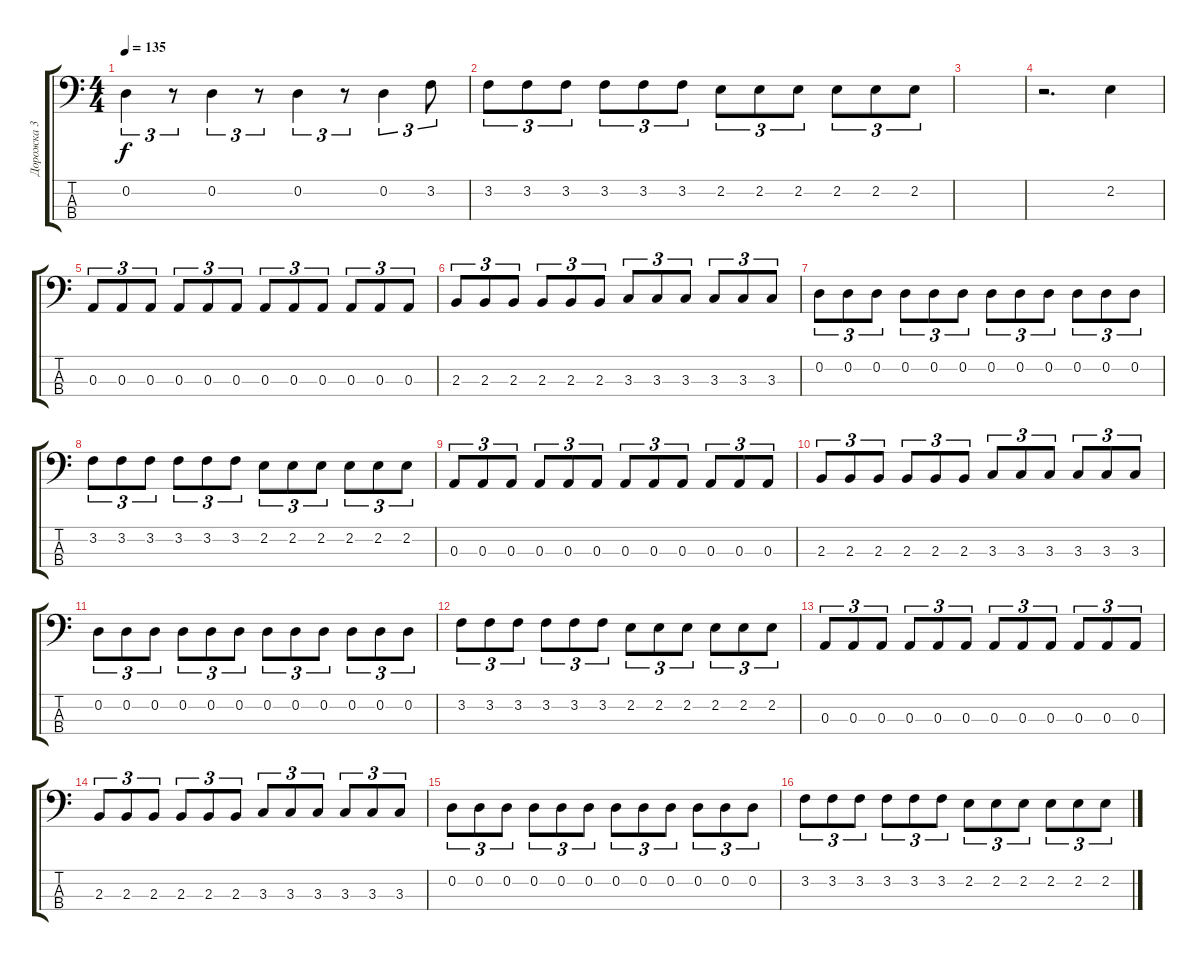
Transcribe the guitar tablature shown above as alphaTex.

\track ("Дорожка 3" "Дорожка 3") {instrument electricbassfinger}
\staff {score tabs}
\tuning (G2 D2 A1 E1) {hide}
\ts (4 4)
\tempo 135
\clef f4
\ks c
0.2.4{tu (3 2) dy f} r.8{tu (3 2)} 0.2.4{tu (3 2)} r.8{tu (3 2)} 0.2.4{tu (3 2)} r.8{tu (3 2)} 0.2.4{tu (3 2)} 3.2.8{tu (3 2)} |
3.2.8{tu (3 2)} 3.2.8{tu (3 2)} 3.2.8{tu (3 2)} 3.2.8{tu (3 2)} 3.2.8{tu (3 2)} 3.2.8{tu (3 2)} 2.2.8{tu (3 2)} 2.2.8{tu (3 2)} 2.2.8{tu (3 2)} 2.2.8{tu (3 2)} 2.2.8{tu (3 2)} 2.2.8{tu (3 2)} |
|
r.2{d} 2.2.4 |
0.3.8{tu (3 2)} 0.3.8{tu (3 2)} 0.3.8{tu (3 2)} 0.3.8{tu (3 2)} 0.3.8{tu (3 2)} 0.3.8{tu (3 2)} 0.3.8{tu (3 2)} 0.3.8{tu (3 2)} 0.3.8{tu (3 2)} 0.3.8{tu (3 2)} 0.3.8{tu (3 2)} 0.3.8{tu (3 2)} |
2.3.8{tu (3 2)} 2.3.8{tu (3 2)} 2.3.8{tu (3 2)} 2.3.8{tu (3 2)} 2.3.8{tu (3 2)} 2.3.8{tu (3 2)} 3.3.8{tu (3 2)} 3.3.8{tu (3 2)} 3.3.8{tu (3 2)} 3.3.8{tu (3 2)} 3.3.8{tu (3 2)} 3.3.8{tu (3 2)} |
0.2.8{tu (3 2)} 0.2.8{tu (3 2)} 0.2.8{tu (3 2)} 0.2.8{tu (3 2)} 0.2.8{tu (3 2)} 0.2.8{tu (3 2)} 0.2.8{tu (3 2)} 0.2.8{tu (3 2)} 0.2.8{tu (3 2)} 0.2.8{tu (3 2)} 0.2.8{tu (3 2)} 0.2.8{tu (3 2)} |
3.2.8{tu (3 2)} 3.2.8{tu (3 2)} 3.2.8{tu (3 2)} 3.2.8{tu (3 2)} 3.2.8{tu (3 2)} 3.2.8{tu (3 2)} 2.2.8{tu (3 2)} 2.2.8{tu (3 2)} 2.2.8{tu (3 2)} 2.2.8{tu (3 2)} 2.2.8{tu (3 2)} 2.2.8{tu (3 2)} |
0.3.8{tu (3 2)} 0.3.8{tu (3 2)} 0.3.8{tu (3 2)} 0.3.8{tu (3 2)} 0.3.8{tu (3 2)} 0.3.8{tu (3 2)} 0.3.8{tu (3 2)} 0.3.8{tu (3 2)} 0.3.8{tu (3 2)} 0.3.8{tu (3 2)} 0.3.8{tu (3 2)} 0.3.8{tu (3 2)} |
2.3.8{tu (3 2)} 2.3.8{tu (3 2)} 2.3.8{tu (3 2)} 2.3.8{tu (3 2)} 2.3.8{tu (3 2)} 2.3.8{tu (3 2)} 3.3.8{tu (3 2)} 3.3.8{tu (3 2)} 3.3.8{tu (3 2)} 3.3.8{tu (3 2)} 3.3.8{tu (3 2)} 3.3.8{tu (3 2)} |
0.2.8{tu (3 2)} 0.2.8{tu (3 2)} 0.2.8{tu (3 2)} 0.2.8{tu (3 2)} 0.2.8{tu (3 2)} 0.2.8{tu (3 2)} 0.2.8{tu (3 2)} 0.2.8{tu (3 2)} 0.2.8{tu (3 2)} 0.2.8{tu (3 2)} 0.2.8{tu (3 2)} 0.2.8{tu (3 2)} |
3.2.8{tu (3 2)} 3.2.8{tu (3 2)} 3.2.8{tu (3 2)} 3.2.8{tu (3 2)} 3.2.8{tu (3 2)} 3.2.8{tu (3 2)} 2.2.8{tu (3 2)} 2.2.8{tu (3 2)} 2.2.8{tu (3 2)} 2.2.8{tu (3 2)} 2.2.8{tu (3 2)} 2.2.8{tu (3 2)} |
0.3.8{tu (3 2)} 0.3.8{tu (3 2)} 0.3.8{tu (3 2)} 0.3.8{tu (3 2)} 0.3.8{tu (3 2)} 0.3.8{tu (3 2)} 0.3.8{tu (3 2)} 0.3.8{tu (3 2)} 0.3.8{tu (3 2)} 0.3.8{tu (3 2)} 0.3.8{tu (3 2)} 0.3.8{tu (3 2)} |
2.3.8{tu (3 2)} 2.3.8{tu (3 2)} 2.3.8{tu (3 2)} 2.3.8{tu (3 2)} 2.3.8{tu (3 2)} 2.3.8{tu (3 2)} 3.3.8{tu (3 2)} 3.3.8{tu (3 2)} 3.3.8{tu (3 2)} 3.3.8{tu (3 2)} 3.3.8{tu (3 2)} 3.3.8{tu (3 2)} |
0.2.8{tu (3 2)} 0.2.8{tu (3 2)} 0.2.8{tu (3 2)} 0.2.8{tu (3 2)} 0.2.8{tu (3 2)} 0.2.8{tu (3 2)} 0.2.8{tu (3 2)} 0.2.8{tu (3 2)} 0.2.8{tu (3 2)} 0.2.8{tu (3 2)} 0.2.8{tu (3 2)} 0.2.8{tu (3 2)} |
3.2.8{tu (3 2)} 3.2.8{tu (3 2)} 3.2.8{tu (3 2)} 3.2.8{tu (3 2)} 3.2.8{tu (3 2)} 3.2.8{tu (3 2)} 2.2.8{tu (3 2)} 2.2.8{tu (3 2)} 2.2.8{tu (3 2)} 2.2.8{tu (3 2)} 2.2.8{tu (3 2)} 2.2.8{tu (3 2)}
